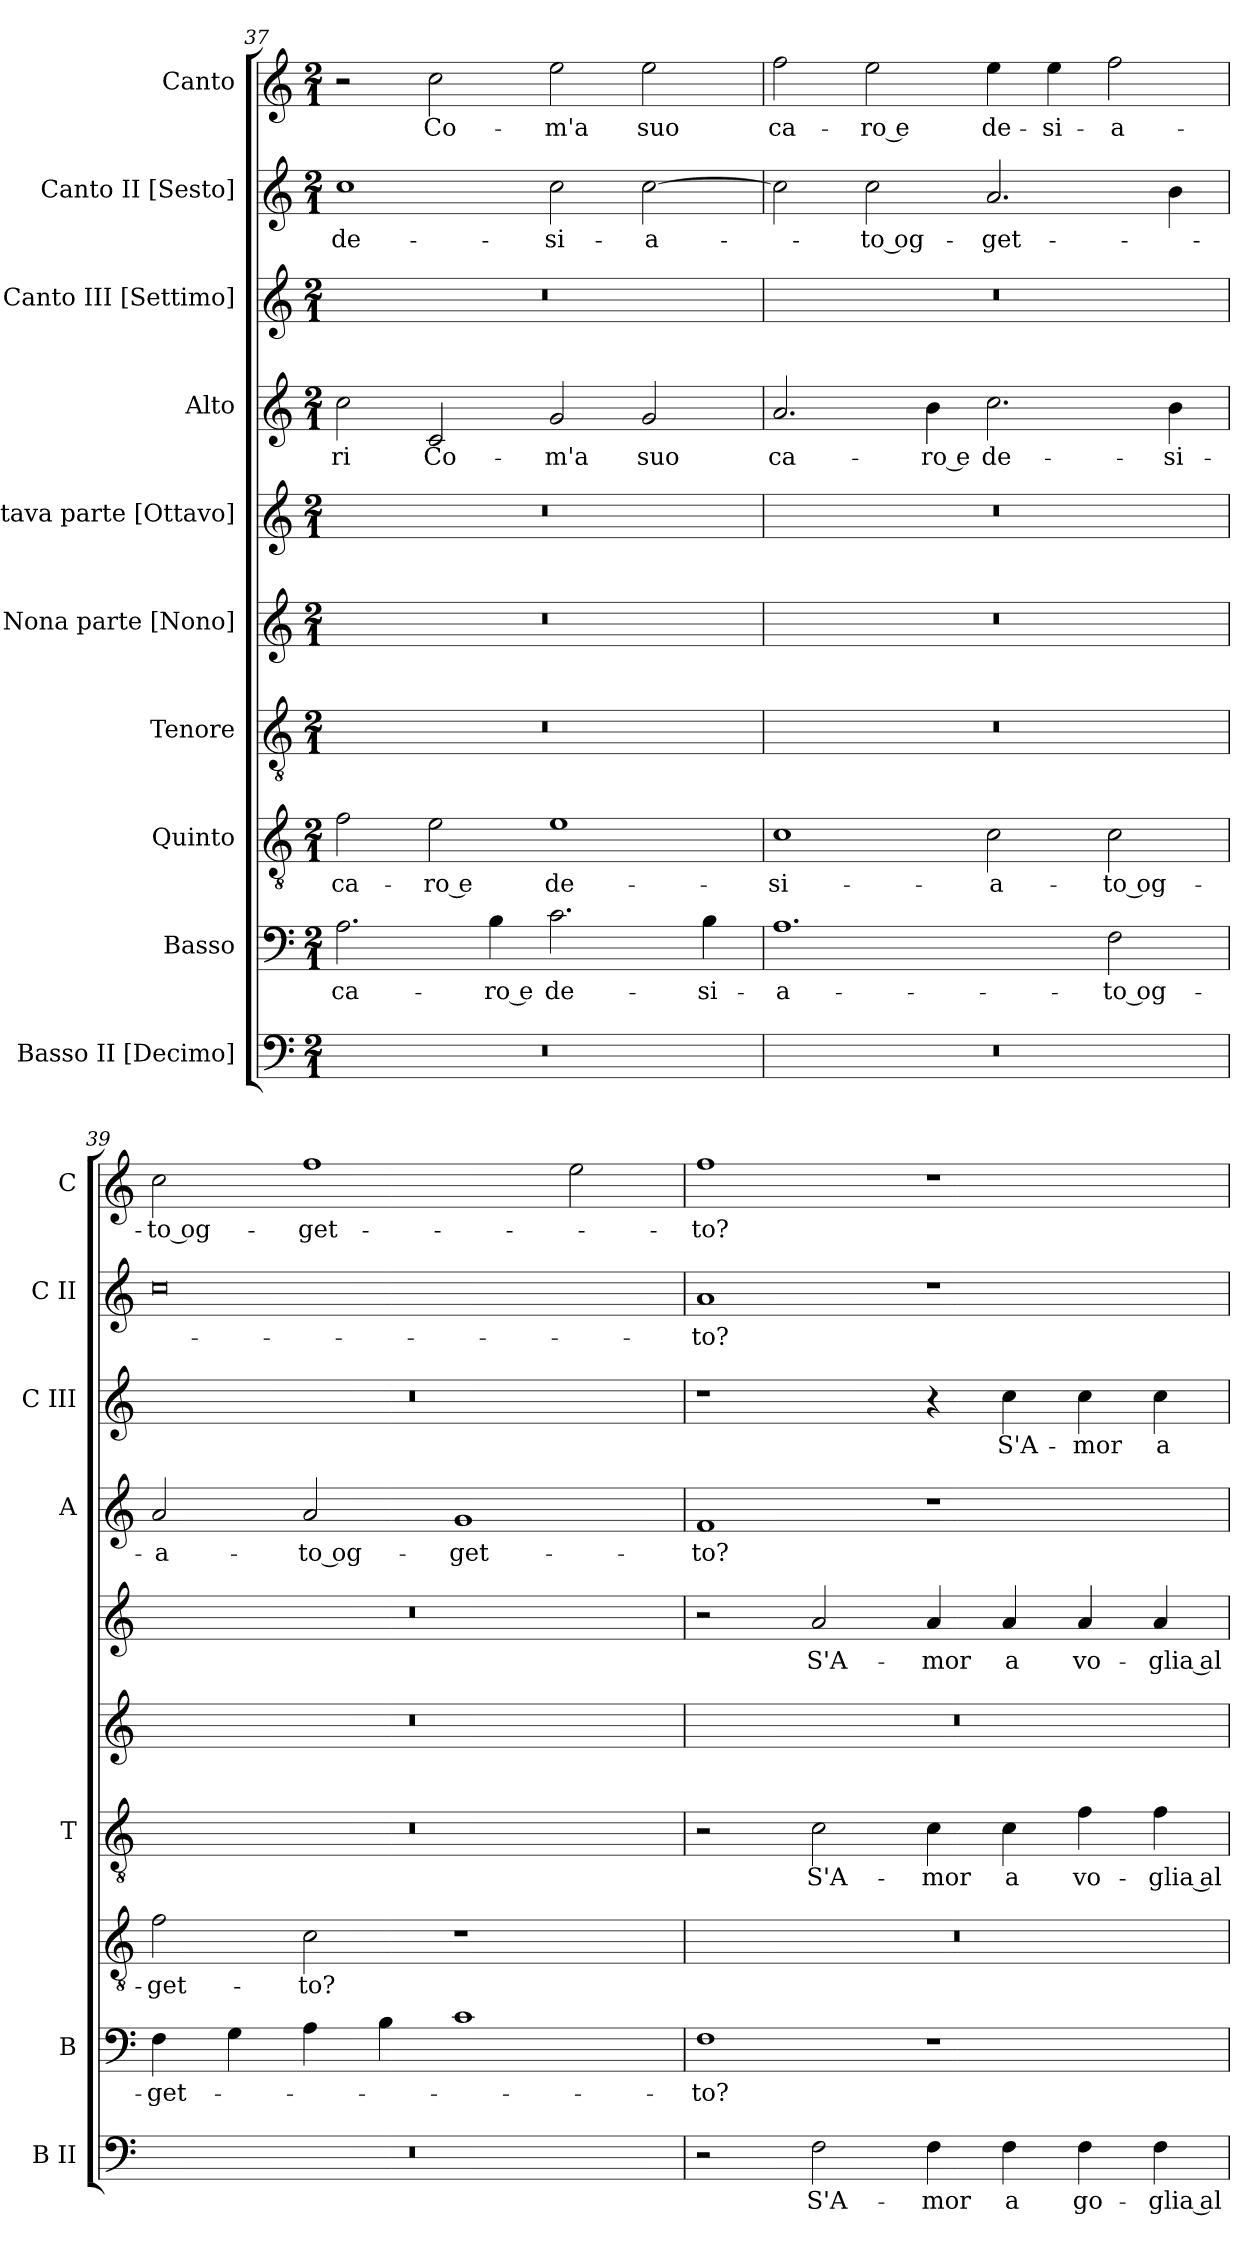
**kern	**text	**kern	**text	**kern	**text	**kern	**text	**kern	**kern	**text	**kern	**text	**kern	**text	**kern	**text	**kern	**text
*part10	*part10	*part9	*part9	*part8	*part8	*part7	*part7	*part6	*part5	*part5	*part4	*part4	*part3	*part3	*part2	*part2	*part1	*part1
*staff10	*staff10	*staff9	*staff9	*staff8	*staff8	*staff7	*staff7	*staff6	*staff5	*staff5	*staff4	*staff4	*staff3	*staff3	*staff2	*staff2	*staff1	*staff1
*I"Basso II [Decimo]	*	*I"Basso	*	*I"Quinto	*	*I"Tenore	*	*I"Nona parte [Nono]	*I"Ottava parte [Ottavo]	*	*I"Alto	*	*I"Canto III [Settimo]	*	*I"Canto II [Sesto]	*	*I"Canto	*
*I'B II	*	*I'B	*	*	*	*I'T	*	*	*	*	*I'A	*	*I'C III	*	*I'C II	*	*I'C	*
*clefF4	*	*clefF4	*	*clefGv2	*	*clefGv2	*	*clefG2	*clefG2	*	*clefG2	*	*clefG2	*	*clefG2	*	*clefG2	*
*k[]	*	*k[]	*	*k[]	*	*k[]	*	*k[]	*k[]	*	*k[]	*	*k[]	*	*k[]	*	*k[]	*
*C:	*	*C:	*	*C:	*	*C:	*	*C:	*C:	*	*C:	*	*C:	*	*C:	*	*C:	*
*M2/1	*	*M2/1	*	*M2/1	*	*M2/1	*	*M2/1	*M2/1	*	*M2/1	*	*M2/1	*	*M2/1	*	*M2/1	*
=37	=37	=37	=37	=37	=37	=37	=37	=37	=37	=37	=37	=37	=37	=37	=37	=37	=37	=37
0r	.	2.A	ca-	2f	ca-	0r	.	0r	0r	.	2cc	-ri	0r	.	1cc	de-	2r	.
.	.	.	.	2e	-ro e	.	.	.	.	.	2c	Co-	.	.	.	.	2cc	Co-
.	.	4B	-ro e	.	.	.	.	.	.	.	.	.	.	.	.	.	.	.
.	.	2.c	de-	1e	de-	.	.	.	.	.	2g	-m'a	.	.	2cc	-si-	2ee	-m'a
.	.	.	.	.	.	.	.	.	.	.	2g	suo	.	.	[2cc	-a-	2ee	suo
.	.	4B	-si-	.	.	.	.	.	.	.	.	.	.	.	.	.	.	.
=38	=38	=38	=38	=38	=38	=38	=38	=38	=38	=38	=38	=38	=38	=38	=38	=38	=38	=38
0r	.	1.A	-a-	1c	-si-	0r	.	0r	0r	.	2.a	ca-	0r	.	2cc]	.	2ff	ca-
.	.	.	.	.	.	.	.	.	.	.	.	.	.	.	2cc	-to og-	2ee	-ro e
.	.	.	.	.	.	.	.	.	.	.	4b	-ro e	.	.	.	.	.	.
.	.	.	.	2c	-a-	.	.	.	.	.	2.cc	de-	.	.	2.a	-get-	4ee	de-
.	.	.	.	.	.	.	.	.	.	.	.	.	.	.	.	.	4ee	-si-
.	.	2F	-to og-	2c	-to og-	.	.	.	.	.	.	.	.	.	.	.	2ff	-a-
.	.	.	.	.	.	.	.	.	.	.	4b	-si-	.	.	4b	.	.	.
=39	=39	=39	=39	=39	=39	=39	=39	=39	=39	=39	=39	=39	=39	=39	=39	=39	=39	=39
0r	.	4F	-get-	2f	-get-	0r	.	0r	0r	.	2a	-a-	0r	.	0cc	.	2cc	-to og-
.	.	4G	.	.	.	.	.	.	.	.	.	.	.	.	.	.	.	.
.	.	4A	.	2c	-to?	.	.	.	.	.	2a	-to og-	.	.	.	.	1ff	-get-
.	.	4B	.	.	.	.	.	.	.	.	.	.	.	.	.	.	.	.
.	.	1c	.	1r	.	.	.	.	.	.	1g	-get-	.	.	.	.	.	.
.	.	.	.	.	.	.	.	.	.	.	.	.	.	.	.	.	2ee	.
=40	=40	=40	=40	=40	=40	=40	=40	=40	=40	=40	=40	=40	=40	=40	=40	=40	=40	=40
2r	.	1F	-to?	0r	.	2r	.	0r	2r	.	1f	-to?	1r	.	1a	-to?	1ff	-to?
2F	S'A-	.	.	.	.	2c	S'A-	.	2a	S'A-	.	.	.	.	.	.	.	.
4F	-mor	1r	.	.	.	4c	-mor	.	4a	-mor	1r	.	4r	.	1r	.	1r	.
4F	a	.	.	.	.	4c	a	.	4a	a	.	.	4cc	S'A-	.	.	.	.
4F	go-	.	.	.	.	4f	vo-	.	4a	vo-	.	.	4cc	-mor	.	.	.	.
4F	-glia al-	.	.	.	.	4f	-glia al-	.	4a	-glia al-	.	.	4cc	a	.	.	.	.
=	=	=	=	=	=	=	=	=	=	=	=	=	=	=	=	=	=	=
*-	*-	*-	*-	*-	*-	*-	*-	*-	*-	*-	*-	*-	*-	*-	*-	*-	*-	*-
